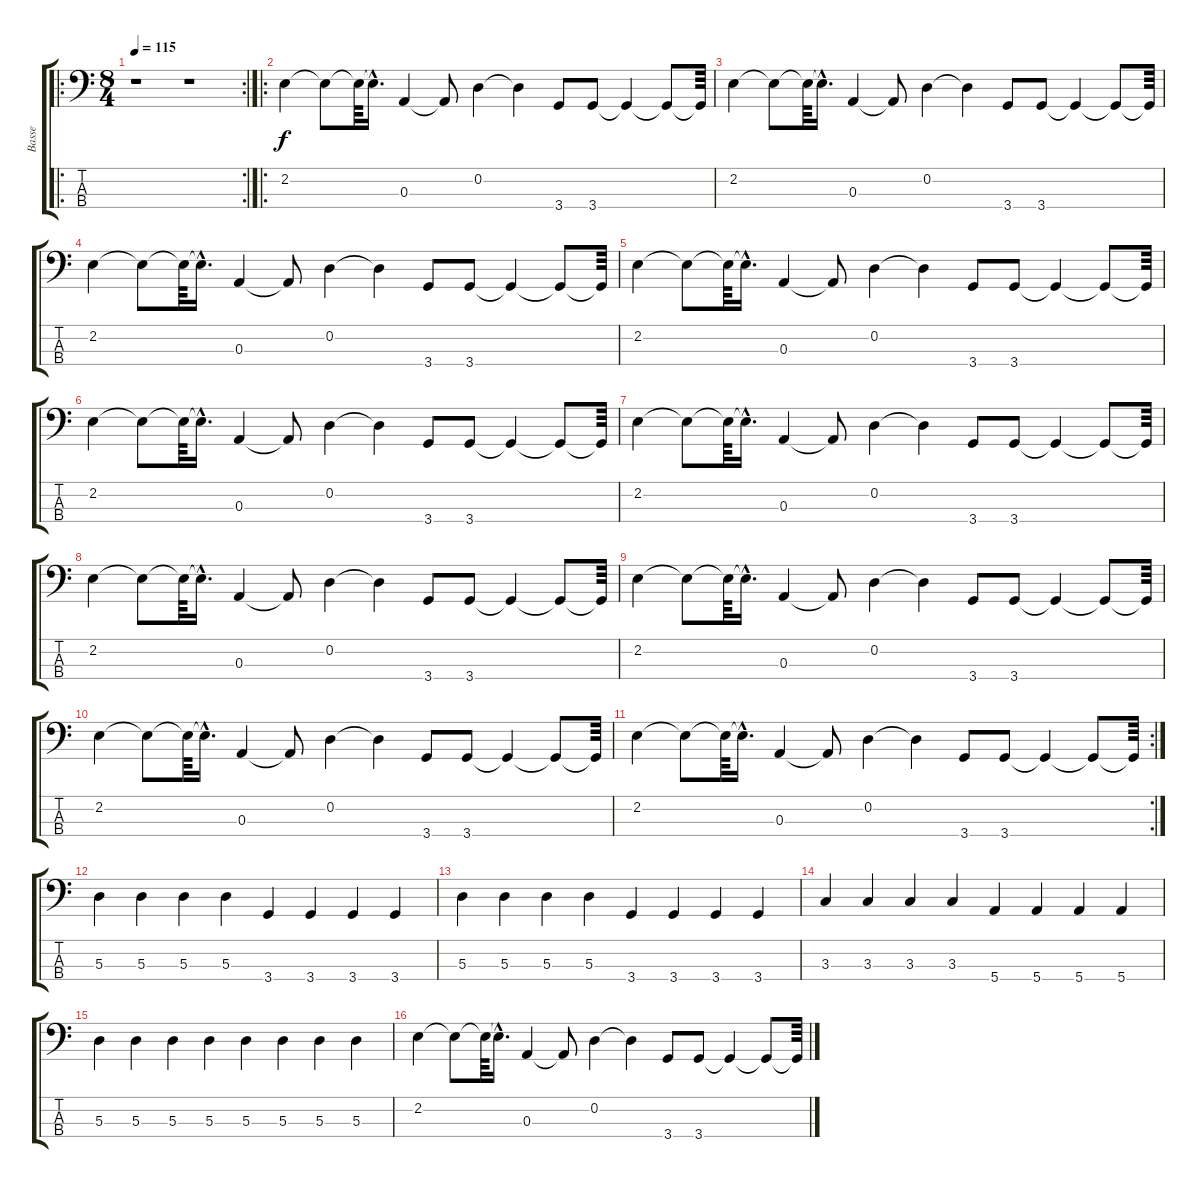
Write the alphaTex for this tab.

\track ("Basse" "Basse") {instrument electricbassfinger}
\staff {score tabs}
\tuning (G2 D2 A1 E1) {hide}
\ro
\rc 2
\ts (8 4)
\tempo 115
\clef f4
\ks c
r.1{dy f instrument electricbassfinger} r.1 |
\ro
2.2.4 2.2{t}.8 2.2{t}.64 2.2{hac t}.16{d} 0.3.4 0.3{t}.8 0.2.4 0.2{t}.4 3.4.8 3.4.8 3.4{t}.4 3.4{t}.8 3.4{t}.64 |
2.2.4 2.2{t}.8 2.2{t}.64 2.2{hac t}.16{d} 0.3.4 0.3{t}.8 0.2.4 0.2{t}.4 3.4.8 3.4.8 3.4{t}.4 3.4{t}.8 3.4{t}.64 |
2.2.4 2.2{t}.8 2.2{t}.64 2.2{hac t}.16{d} 0.3.4 0.3{t}.8 0.2.4 0.2{t}.4 3.4.8 3.4.8 3.4{t}.4 3.4{t}.8 3.4{t}.64 |
2.2.4 2.2{t}.8 2.2{t}.64 2.2{hac t}.16{d} 0.3.4 0.3{t}.8 0.2.4 0.2{t}.4 3.4.8 3.4.8 3.4{t}.4 3.4{t}.8 3.4{t}.64 |
2.2.4 2.2{t}.8 2.2{t}.64 2.2{hac t}.16{d} 0.3.4 0.3{t}.8 0.2.4 0.2{t}.4 3.4.8 3.4.8 3.4{t}.4 3.4{t}.8 3.4{t}.64 |
2.2.4 2.2{t}.8 2.2{t}.64 2.2{hac t}.16{d} 0.3.4 0.3{t}.8 0.2.4 0.2{t}.4 3.4.8 3.4.8 3.4{t}.4 3.4{t}.8 3.4{t}.64 |
2.2.4 2.2{t}.8 2.2{t}.64 2.2{hac t}.16{d} 0.3.4 0.3{t}.8 0.2.4 0.2{t}.4 3.4.8 3.4.8 3.4{t}.4 3.4{t}.8 3.4{t}.64 |
2.2.4 2.2{t}.8 2.2{t}.64 2.2{hac t}.16{d} 0.3.4 0.3{t}.8 0.2.4 0.2{t}.4 3.4.8 3.4.8 3.4{t}.4 3.4{t}.8 3.4{t}.64 |
2.2.4 2.2{t}.8 2.2{t}.64 2.2{hac t}.16{d} 0.3.4 0.3{t}.8 0.2.4 0.2{t}.4 3.4.8 3.4.8 3.4{t}.4 3.4{t}.8 3.4{t}.64 |
\rc 2
2.2.4 2.2{t}.8 2.2{t}.64 2.2{hac t}.16{d} 0.3.4 0.3{t}.8 0.2.4 0.2{t}.4 3.4.8 3.4.8 3.4{t}.4 3.4{t}.8 3.4{t}.64 |
5.3.4 5.3.4 5.3.4 5.3.4 3.4.4 3.4.4 3.4.4 3.4.4 |
5.3.4 5.3.4 5.3.4 5.3.4 3.4.4 3.4.4 3.4.4 3.4.4 |
3.3.4 3.3.4 3.3.4 3.3.4 5.4.4 5.4.4 5.4.4 5.4.4 |
5.3.4 5.3.4 5.3.4 5.3.4 5.3.4 5.3.4 5.3.4 5.3.4 |
2.2.4 2.2{t}.8 2.2{t}.64 2.2{hac t}.16{d} 0.3.4 0.3{t}.8 0.2.4 0.2{t}.4 3.4.8 3.4.8 3.4{t}.4 3.4{t}.8 3.4{t}.64
